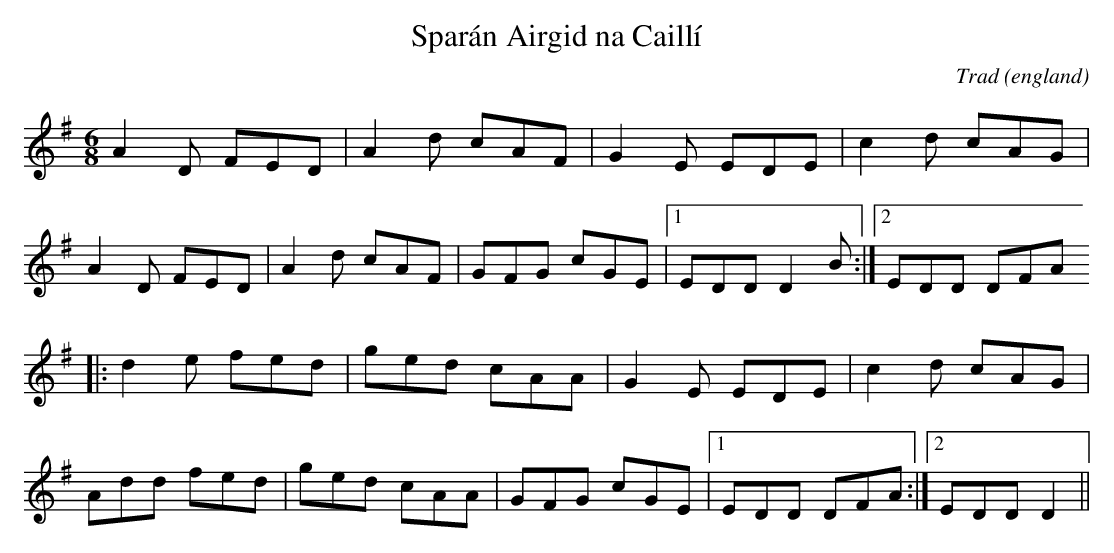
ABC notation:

X:1
T:Sparán Airgid na Caillí
O:england
C:Trad
M:6/8
L:1/8
K:DMix
L:1/8
A2D FED|A2d cAF|G2E EDE|c2d cAG|
A2D FED|A2d cAF|GFG cGE|1 EDD D2B:|2 EDD DFA
|:d2e fed|ged cAA|G2E EDE|c2d cAG|
Add fed|ged cAA|GFG cGE|1 EDD DFA:|2 EDD D2||
